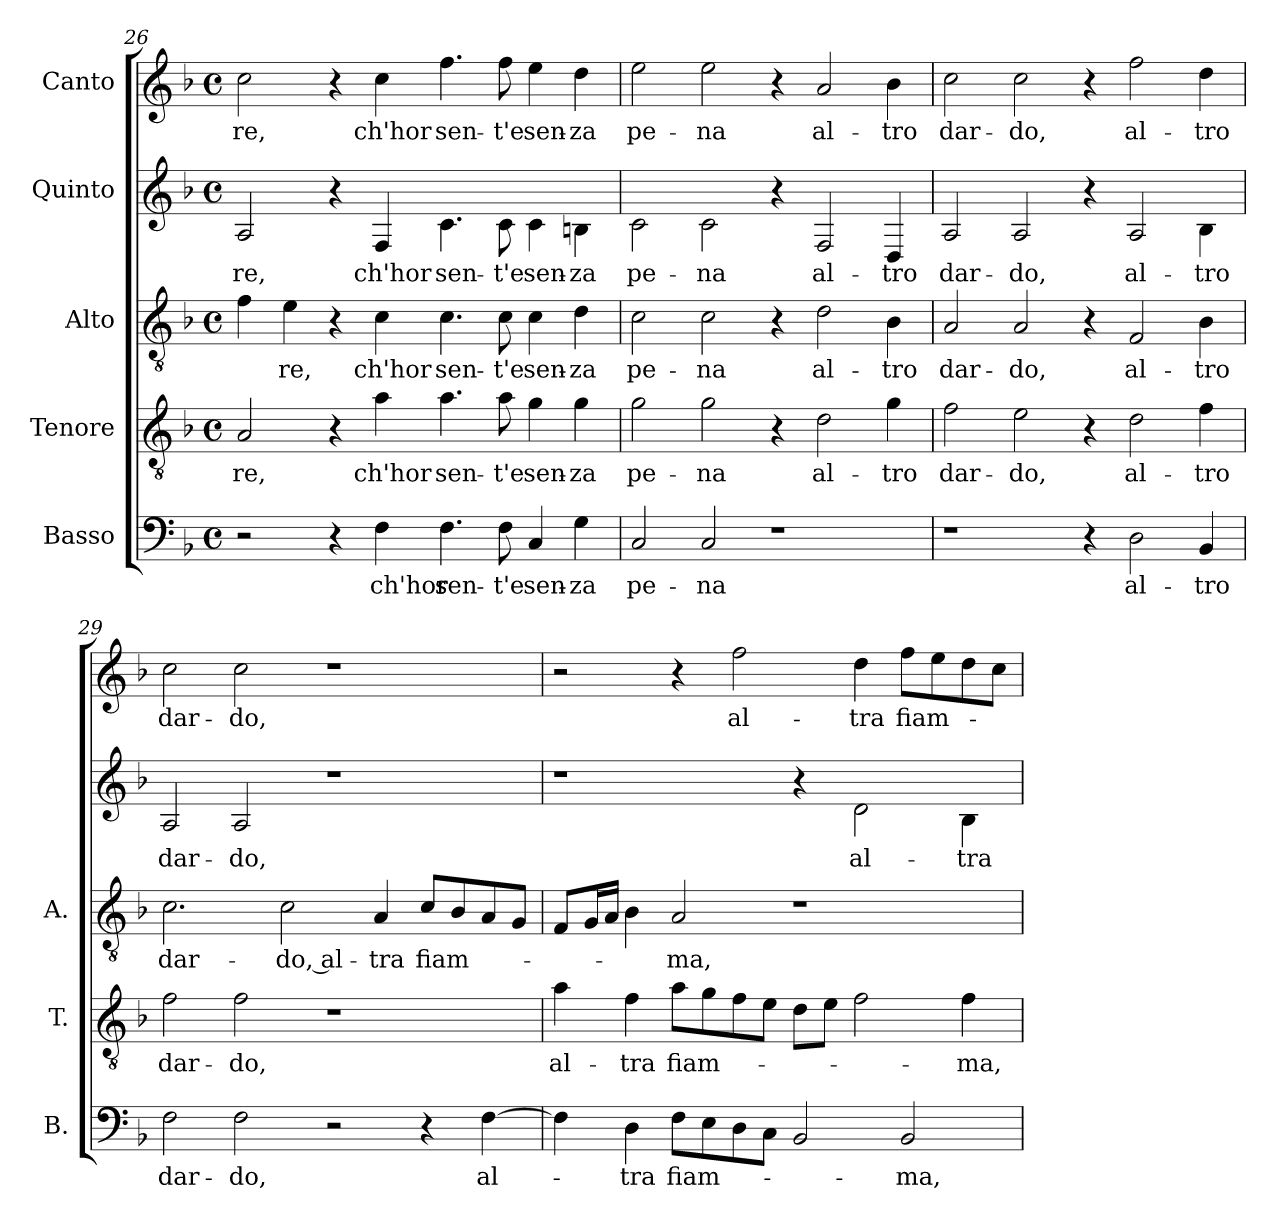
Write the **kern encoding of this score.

**kern	**text	**kern	**text	**kern	**text	**kern	**text	**kern	**text
*part5	*part5	*part4	*part4	*part3	*part3	*part2	*part2	*part1	*part1
*staff5	*staff5	*staff4	*staff4	*staff3	*staff3	*staff2	*staff2	*staff1	*staff1
*I"Basso	*	*I"Tenore	*	*I"Alto	*	*I"Quinto	*	*I"Canto	*
*I'B.	*	*I'T.	*	*I'A.	*	*	*	*	*
*clefF4	*	*clefGv2	*	*clefGv2	*	*clefG2	*	*clefG2	*
*k[b-]	*	*k[b-]	*	*k[b-]	*	*k[b-]	*	*k[b-]	*
*F:	*	*F:	*	*F:	*	*F:	*	*F:	*
*M4/4	*	*M4/4	*	*M4/4	*	*M4/4	*	*M4/4	*
*met(c)	*	*met(c)	*	*met(c)	*	*met(c)	*	*met(c)	*
=26	=26	=26	=26	=26	=26	=26	=26	=26	=26
2r	.	2A/	-re,	4f\	.	2A/	-re,	2cc\	-re,
.	.	.	.	4e\	-re,	.	.	.	.
4r	.	4r	.	4r	.	4r	.	4r	.
4F\	ch'hor	4a\	ch'hor	4c\	ch'hor	4F/	ch'hor	4cc\	ch'hor
4.F\	sen-	4.a\	sen-	4.c\	sen-	4.c\	sen-	4.ff\	sen-
8F\	-t'e	8a\	-t'e	8c\	-t'e	8c\	-t'e	8ff\	-t'e
4C/	sen-	4g\	sen-	4c\	sen-	4c\	sen-	4ee\	sen-
4G\	-za	4g\	-za	4d\	-za	4Bn\	-za	4dd\	-za
=27	=27	=27	=27	=27	=27	=27	=27	=27	=27
2C/	pe-	2g\	pe-	2c\	pe-	2c\	pe-	2ee\	pe-
2C/	-na	2g\	-na	2c\	-na	2c\	-na	2ee\	-na
1r	.	4r	.	4r	.	4r	.	4r	.
.	.	2d\	al-	2d\	al-	2F/	al-	2a/	al-
.	.	4g\	-tro	4B-\	-tro	4D/	-tro	4b-\	-tro
=28	=28	=28	=28	=28	=28	=28	=28	=28	=28
1r	.	2f\	dar-	2A/	dar-	2A/	dar-	2cc\	dar-
.	.	2e\	-do,	2A/	-do,	2A/	-do,	2cc\	-do,
4r	.	4r	.	4r	.	4r	.	4r	.
2D\	al-	2d\	al-	2F/	al-	2A/	al-	2ff\	al-
4BB-/	-tro	4f\	-tro	4B-\	-tro	4B-\	-tro	4dd\	-tro
=29	=29	=29	=29	=29	=29	=29	=29	=29	=29
2F\	dar-	2f\	dar-	2.c\	dar-	2A/	dar-	2cc\	dar-
2F\	-do,	2f\	-do,	.	.	2A/	-do,	2cc\	-do,
.	.	.	.	2c\	-do, al-	.	.	.	.
2r	.	1r	.	.	.	1r	.	1r	.
.	.	.	.	4A/	-tra	.	.	.	.
4r	.	.	.	8c/L	fiam-	.	.	.	.
.	.	.	.	8B-/	.	.	.	.	.
[4F\	al-	.	.	8A/	.	.	.	.	.
.	.	.	.	8G/J	.	.	.	.	.
=30	=30	=30	=30	=30	=30	=30	=30	=30	=30
4F\]	.	4a\	al-	8F/L	.	1r	.	2r	.
.	.	.	.	16G/L	.	.	.	.	.
.	.	.	.	16A/JJ	.	.	.	.	.
4D\	-tra	4f\	-tra	4B-\	.	.	.	.	.
8F\L	fiam-	8a\L	fiam-	2A/	-ma,	.	.	4r	.
8E\	.	8g\	.	.	.	.	.	.	.
8D\	.	8f\	.	.	.	.	.	2ff\	al-
8C\J	.	8e\J	.	.	.	.	.	.	.
2BB-/	.	8d\L	.	1r	.	4r	.	.	.
.	.	8e\J	.	.	.	.	.	.	.
.	.	2f\	.	.	.	2d\	al-	4dd\	-tra
2BB-/	-ma,	.	.	.	.	.	.	8ff\L	fiam-
.	.	.	.	.	.	.	.	8ee\	.
.	.	4f\	-ma,	.	.	4B-\	-tra	8dd\	.
.	.	.	.	.	.	.	.	8cc\J	.
=	=	=	=	=	=	=	=	=	=
*-	*-	*-	*-	*-	*-	*-	*-	*-	*-
